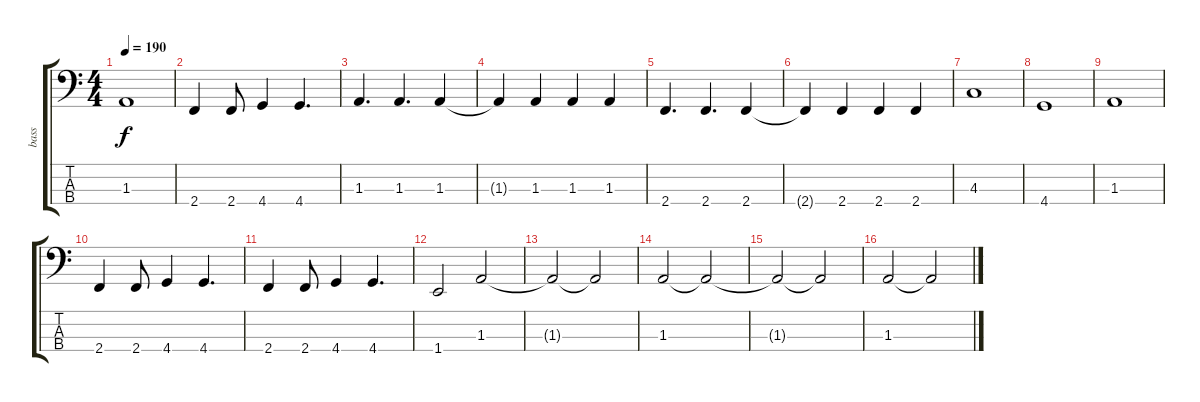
\track ("bass" "bass") {instrument electricbassfinger}
\staff {score tabs}
\tuning (Gb2 Db2 Ab1 Eb1) {hide}
\ts (4 4)
\tempo 190
\clef f4
\ks c
1.3.1{dy f} |
2.4.4 2.4.8 4.4.4 4.4.4{d} |
1.3.4{d} 1.3.4{d} 1.3.4 |
1.3{t}.4 1.3.4 1.3.4 1.3.4 |
2.4.4{d} 2.4.4{d} 2.4.4 |
2.4{t}.4 2.4.4 2.4.4 2.4.4 |
4.3.1 |
4.4.1 |
1.3.1 |
2.4.4 2.4.8 4.4.4 4.4.4{d} |
2.4.4 2.4.8 4.4.4 4.4.4{d} |
1.4.2 1.3.2 |
1.3{t}.2 1.3{t}.2 |
1.3.2 1.3{t}.2 |
1.3{t}.2 1.3{t}.2 |
1.3.2 1.3{t}.2
